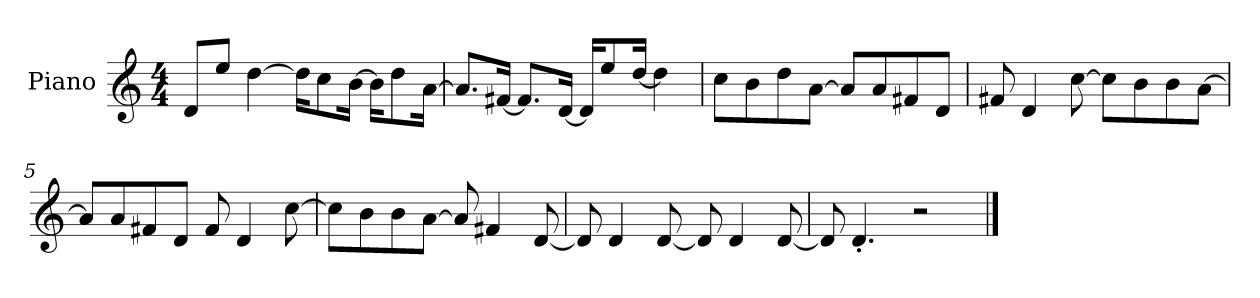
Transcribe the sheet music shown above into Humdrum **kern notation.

**kern
*part1
*staff1
*I"Piano
*I'P-no
*clefG2
*k[]
*M4/4
*MM90
=1
8d/L
8ee/J
[4dd\
16dd\KL]
8cc\
[16b\Jk
16b\KL]
8dd\
[16a\Jk
=2
8.a/L]
[16f#X/Jk
8.f#/L]
[16d/Jk
16d/KL]
8ee/
[16dd/Jk
4dd\]
=3
8cc\L
8b\
8dd\
[8a\J
8a/L]
8a/
8f#X/
8d/J
=4
8f#X/
4d/
[8cc\
8cc\L]
8b\
8b\
[8a\J
!!LO:LB:g=z
=5
8a/L]
8a/
8f#X/
8d/J
8f#/
4d/
[8cc\
=6
8cc\L]
8b\
8b\
[8a\J
8a/]
4f#X/
[8d/
=7
8d/]
4d/
[8d/
8d/]
4d/
[8d/
=8
8d/]
4.d'/
2r
==
*-
